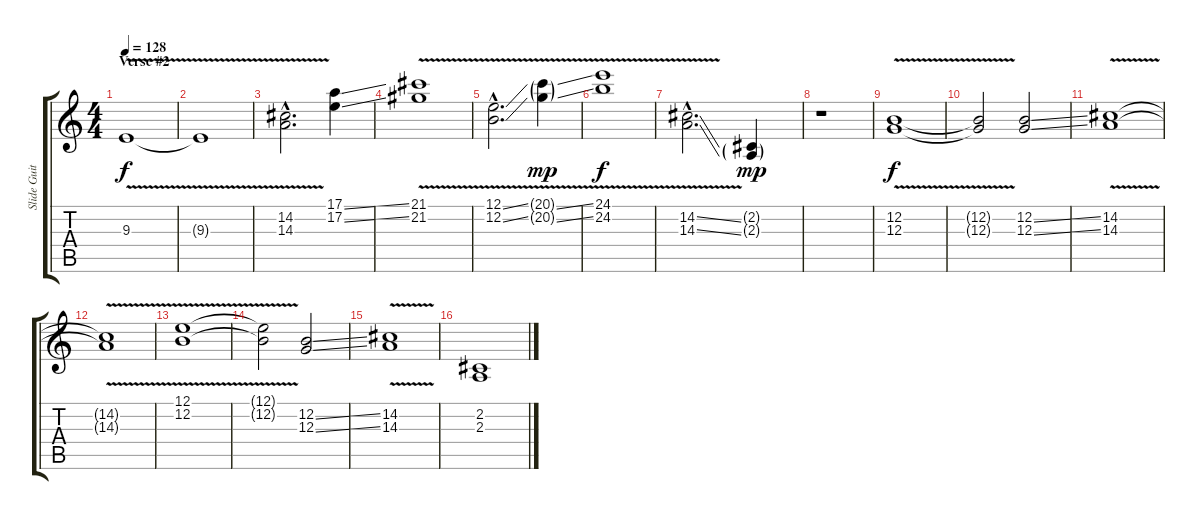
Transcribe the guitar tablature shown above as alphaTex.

\track ("Slide Guitar 1" "Slide Guit") {instrument violin}
\staff {score tabs}
\tuning (E4 B3 G3 D3 A2 E2) {hide}
\ts (4 4)
\section ("" "Verse #2")
\tempo 128
\clef g2
\ks c
9.3{v}.1{dy f} |
9.3{t}.1 |
(14.2{v hac} 14.3{v hac}).2{d} (17.1{ss} 17.2{ss}).4 |
(21.1{v} 21.2{v}).1 |
(12.1{v ss hac} 12.2{v ss hac}).2{d} (20.1{v ss g} 20.2{v ss g}).4{dy mp} |
(24.1{v} 24.2{v}).1{dy f} |
(14.2{v ss hac} 14.3{v ss hac}).2{d} (2.2{g} 2.3{g}).4{dy mp} |
r.1 |
(12.2{v} 12.3{v}).1{dy f} |
(12.2{t} 12.3{t}).2 (12.2{ss} 12.3{ss}).2 |
(14.2{v} 14.3{v}).1 |
(14.2{t} 14.3{t}).1 |
(12.1{v} 12.2{v}).1 |
(12.1{t} 12.2{t}).2 (12.2{ss} 12.3{ss}).2 |
(14.2{v} 14.3{v}).1 |
(2.2{ss} 2.3{ss}).1
